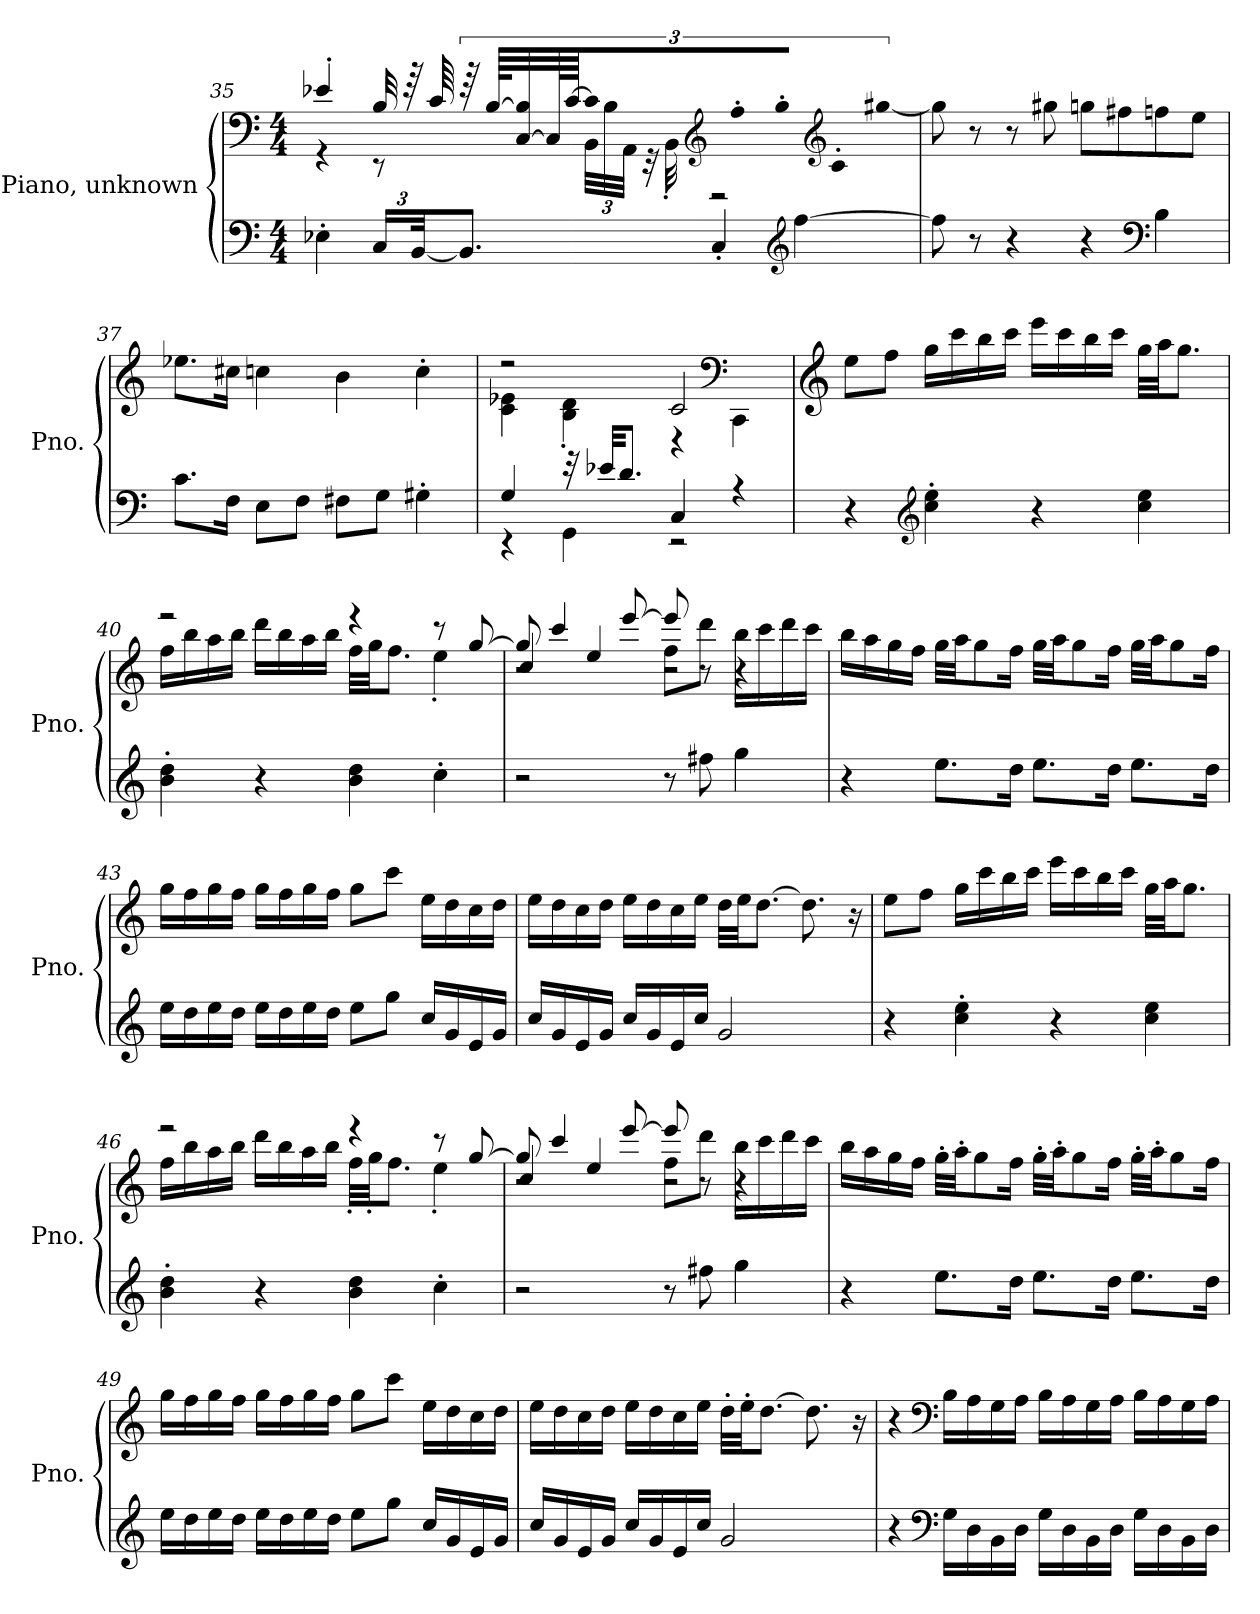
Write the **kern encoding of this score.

**kern	**kern
*part1	*part1
*staff2	*staff1
*I"Piano, unknown	*
*I'Pno.	*
*clefF4	*clefF4
*k[]	*k[]
*M4/4	*M4/4
=35	=35
*	*^
4E-X'\	4e-X'/	4r
*Xbrackettup	*	*
24C/LL	32B/	8r
.	64r	.
[48BB/JK	.	.
.	64c/	.
8.BB/J]	96r	.
.	[96B/KLLL	.
.	[48C/ 48B/]	.
.	96C/L]	.
.	[96c/JJ	.
*	*	*Xbrackettup
.	16c/]	48BB\LLL
.	.	48B\
.	.	48AA\JJJ
.	32A'/L	32r
.	32B'/JJJ	32BB'\
*	*clefG2	*
4C'/	4c'/	2r
*clefG2	*	*
[4ff\	[4gg#X/	.
*	*v	*v
!!LO:LB:g=z
=36	=36
8ff\]	8gg#\]
8r	8r
4r	8r
.	8gg#X\
4r	8ggn\L
.	8ff#X\
*clefF4	*
4B\	8ffn\
.	8ee\J
=37	=37
8.c\L	8.ee-X\L
16F\Jk	16cc#X\Jk
8E\L	4ccn\
8F\J	.
8F#X\L	4b\
8G\J	.
4G#X'\	4cc'\
=38	=38
*^	*^
4G/	4r	2r	4c\ 4e-X\
32r	4GG\	.	4B\' 4d\'
32e-X/KKL	.	.	.
8.d/J	.	.	.
4C/	2r	2c/	4r
*	*	*clefF4	*
4r	.	.	4CC\
*v	*v	*	*
*	*v	*v
!!LO:LB:g=z
=39	=39
*	*clefG2
4r	8ee\L
.	8ff\J
*clefG2	*
4cc\' 4ee\'	16gg\LL
.	16ccc\
.	16bb\
.	16ccc\JJ
4r	16eee\LL
.	16ccc\
.	16bb\
.	16ccc\JJ
4cc\ 4ee\	32gg\LLL
.	32aa\JJ
.	8.gg\J
=40	=40
*	*^
4b\' 4dd\'	2r	16ff\LL
.	.	16bb\
.	.	16aa\
.	.	16bb\JJ
4r	.	16ddd\LL
.	.	16bb\
.	.	16aa\
.	.	16bb\JJ
4b\ 4dd\	4r	32ff\LLL
.	.	32gg\JJ
.	.	8.ff\J
4cc'\	8r	4ee'\
.	[8gg/	.
!!LO:LB:g=z
=41	=41	=41
*	*	*^
2r	8gg/]	2r	4cc/
.	4ccc/	.	.
.	.	.	4ee/
.	[8eee/	.	.
8r	8eee/]	8ff\L	2r
8ff#X\	8r	8ddd\J	.
4gg\	4r	16bb\LL	.
.	.	16ccc\	.
.	.	16ddd\	.
.	.	16ccc\JJ	.
*	*v	*v	*v
=42	=42
4r	16bb\LL
.	16aa\
.	16gg\
.	16ff\JJ
8.ee\L	32gg\LLL
.	32aa\JJ
.	8gg\
16dd\Jk	16ff\Jk
8.ee\L	32gg\LLL
.	32aa\JJ
.	8gg\
16dd\Jk	16ff\Jk
8.ee\L	32gg\LLL
.	32aa\JJ
.	8gg\
16dd\Jk	16ff\Jk
=43	=43
16ee\LL	16gg\LL
16dd\	16ff\
16ee\	16gg\
16dd\JJ	16ff\JJ
16ee\LL	16gg\LL
16dd\	16ff\
16ee\	16gg\
16dd\JJ	16ff\JJ
8ee\L	8gg\L
8gg\J	8ccc\J
16cc/LL	16ee\LL
16g/	16dd\
16e/	16cc\
16g/JJ	16dd\JJ
!!LO:LB:g=z
=44	=44
16cc/LL	16ee\LL
16g/	16dd\
16e/	16cc\
16g/JJ	16dd\JJ
16cc/LL	16ee\LL
16g/	16dd\
16e/	16cc\
16cc/JJ	16ee\JJ
2g/	32dd\LLL
.	32ee\JJ
.	[8.dd\J
.	8.dd\]
.	16r
=45	=45
4r	8ee\L
.	8ff\J
4cc\' 4ee\'	16gg\LL
.	16ccc\
.	16bb\
.	16ccc\JJ
4r	16eee\LL
.	16ccc\
.	16bb\
.	16ccc\JJ
4cc\ 4ee\	32gg\LLL
.	32aa\JJ
.	8.gg\J
=46	=46
*	*^
4b\' 4dd\'	2r	16ff\LL
.	.	16bb\
.	.	16aa\
.	.	16bb\JJ
4r	.	16ddd\LL
.	.	16bb\
.	.	16aa\
.	.	16bb\JJ
4b\ 4dd\	4r	32ff'\LLL
.	.	32gg'\JJ
.	.	8.ff\J
4cc'\	8r	4ee'\
.	[8gg/	.
!!LO:LB:g=z
=47	=47	=47
*	*	*^
2r	8gg/]	2r	4cc/
.	4ccc/	.	.
.	.	.	4ee/
.	[8eee/	.	.
8r	8eee/]	8ff\L	2r
8ff#X\	8r	8ddd\J	.
4gg\	4r	16bb\LL	.
.	.	16ccc\	.
.	.	16ddd\	.
.	.	16ccc\JJ	.
*	*v	*v	*v
=48	=48
4r	16bb\LL
.	16aa\
.	16gg\
.	16ff\JJ
8.ee\L	32gg'\LLL
.	32aa'\JJ
.	8gg\
16dd\Jk	16ff\Jk
8.ee\L	32gg'\LLL
.	32aa'\JJ
.	8gg\
16dd\Jk	16ff\Jk
8.ee\L	32gg'\LLL
.	32aa'\JJ
.	8gg\
16dd\Jk	16ff\Jk
=49	=49
16ee\LL	16gg\LL
16dd\	16ff\
16ee\	16gg\
16dd\JJ	16ff\JJ
16ee\LL	16gg\LL
16dd\	16ff\
16ee\	16gg\
16dd\JJ	16ff\JJ
8ee\L	8gg\L
8gg\J	8ccc\J
16cc/LL	16ee\LL
16g/	16dd\
16e/	16cc\
16g/JJ	16dd\JJ
!!LO:PB:g=z
=50	=50
16cc/LL	16ee\LL
16g/	16dd\
16e/	16cc\
16g/JJ	16dd\JJ
16cc/LL	16ee\LL
16g/	16dd\
16e/	16cc\
16cc/JJ	16ee\JJ
2g/	32dd'\LLL
.	32ee'\JJ
.	[8.dd\J
.	8.dd\]
.	16r
=51	=51
4r	4r
*clefF4	*clefF4
16G\LL	16B\LL
16D\	16A\
16BB\	16G\
16D\JJ	16A\JJ
16G\LL	16B\LL
16D\	16A\
16BB\	16G\
16D\JJ	16A\JJ
16G\LL	16B\LL
16D\	16A\
16BB\	16G\
16D\JJ	16A\JJ
=	=
*-	*-
